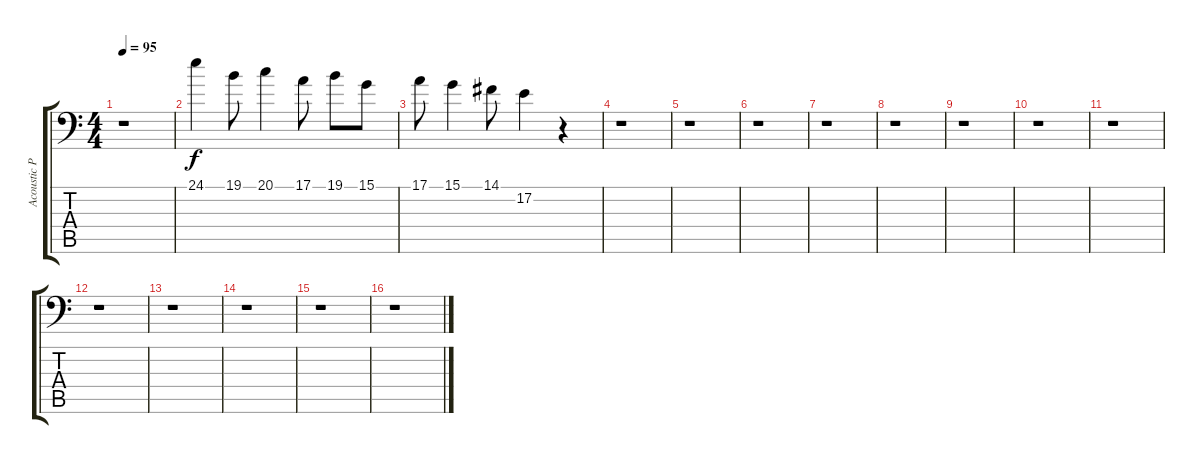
\track ("Acoustic Piano" "Acoustic P") {instrument acousticgrandpiano}
\staff {score tabs}
\tuning (E3 B2 G2 D2 A1 E1) {hide}
\ts (4 4)
\tempo 95
\clef f4
\ks c
r.1{dy f} |
24.1.4 19.1.8 20.1.4 17.1.8 19.1.8 15.1.8 |
17.1.8 15.1.4 14.1.8 17.2.4 r.4 |
r.1 |
r.1 |
r.1 |
r.1 |
r.1 |
r.1 |
r.1 |
r.1 |
r.1 |
r.1 |
r.1 |
r.1 |
r.1
